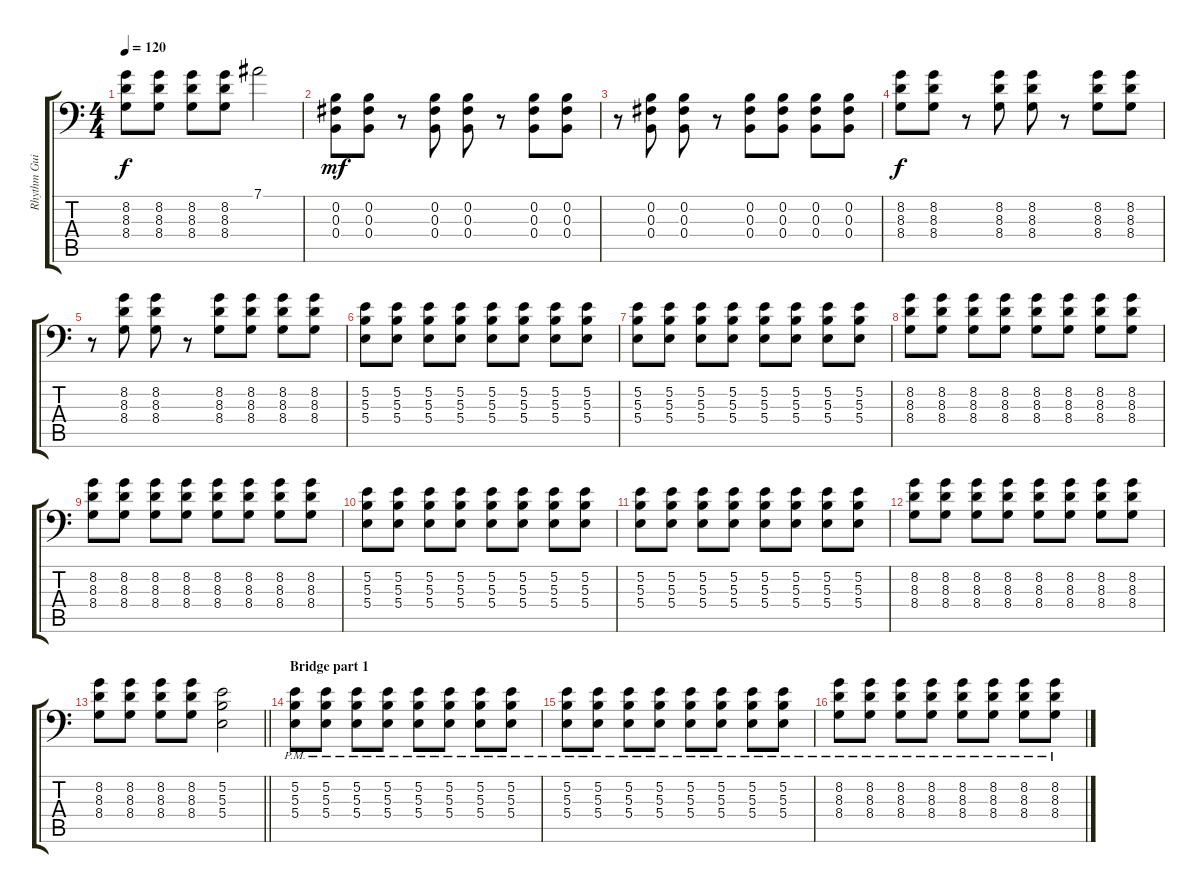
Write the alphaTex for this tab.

\track ("Rhythm Guitar" "Rhythm Gui") {instrument distortionguitar}
\staff {score tabs}
\tuning (Eb3 B2 Gb2 B1 Gb1 B0) {hide}
\ts (4 4)
\tempo 120
\clef f4
\ks c
(8.2 8.3 8.4).8{dy f} (8.2 8.3 8.4).8 (8.2 8.3 8.4).8 (8.2 8.3 8.4).8 7.1.2 |
(0.2 0.3 0.4).8{dy mf} (0.2 0.3 0.4).8 r.8 (0.2 0.3 0.4).8 (0.2 0.3 0.4).8 r.8 (0.2 0.3 0.4).8 (0.2 0.3 0.4).8 |
r.8 (0.2 0.3 0.4).8 (0.2 0.3 0.4).8 r.8 (0.2 0.3 0.4).8 (0.2 0.3 0.4).8 (0.2 0.3 0.4).8 (0.2 0.3 0.4).8 |
(8.2 8.3 8.4).8{dy f} (8.2 8.3 8.4).8 r.8 (8.2 8.3 8.4).8 (8.2 8.3 8.4).8 r.8 (8.2 8.3 8.4).8 (8.2 8.3 8.4).8 |
r.8 (8.2 8.3 8.4).8 (8.2 8.3 8.4).8 r.8 (8.2 8.3 8.4).8 (8.2 8.3 8.4).8 (8.2 8.3 8.4).8 (8.2 8.3 8.4).8 |
(5.2 5.3 5.4).8 (5.2 5.3 5.4).8 (5.2 5.3 5.4).8 (5.2 5.3 5.4).8 (5.2 5.3 5.4).8 (5.2 5.3 5.4).8 (5.2 5.3 5.4).8 (5.2 5.3 5.4).8 |
(5.2 5.3 5.4).8 (5.2 5.3 5.4).8 (5.2 5.3 5.4).8 (5.2 5.3 5.4).8 (5.2 5.3 5.4).8 (5.2 5.3 5.4).8 (5.2 5.3 5.4).8 (5.2 5.3 5.4).8 |
(8.2 8.3 8.4).8 (8.2 8.3 8.4).8 (8.2 8.3 8.4).8 (8.2 8.3 8.4).8 (8.2 8.3 8.4).8 (8.2 8.3 8.4).8 (8.2 8.3 8.4).8 (8.2 8.3 8.4).8 |
(8.2 8.3 8.4).8 (8.2 8.3 8.4).8 (8.2 8.3 8.4).8 (8.2 8.3 8.4).8 (8.2 8.3 8.4).8 (8.2 8.3 8.4).8 (8.2 8.3 8.4).8 (8.2 8.3 8.4).8 |
(5.2 5.3 5.4).8 (5.2 5.3 5.4).8 (5.2 5.3 5.4).8 (5.2 5.3 5.4).8 (5.2 5.3 5.4).8 (5.2 5.3 5.4).8 (5.2 5.3 5.4).8 (5.2 5.3 5.4).8 |
(5.2 5.3 5.4).8 (5.2 5.3 5.4).8 (5.2 5.3 5.4).8 (5.2 5.3 5.4).8 (5.2 5.3 5.4).8 (5.2 5.3 5.4).8 (5.2 5.3 5.4).8 (5.2 5.3 5.4).8 |
(8.2 8.3 8.4).8 (8.2 8.3 8.4).8 (8.2 8.3 8.4).8 (8.2 8.3 8.4).8 (8.2 8.3 8.4).8 (8.2 8.3 8.4).8 (8.2 8.3 8.4).8 (8.2 8.3 8.4).8 |
\barLineRight lightlight
(8.2 8.3 8.4).8 (8.2 8.3 8.4).8 (8.2 8.3 8.4).8 (8.2 8.3 8.4).8 (5.2 5.3 5.4).2 |
\section ("" "Bridge part 1")
(5.2{pm} 5.3{pm} 5.4{pm}).8 (5.2{pm} 5.3{pm} 5.4{pm}).8 (5.2{pm} 5.3{pm} 5.4{pm}).8 (5.2{pm} 5.3{pm} 5.4{pm}).8 (5.2{pm} 5.3{pm} 5.4{pm}).8 (5.2{pm} 5.3{pm} 5.4{pm}).8 (5.2{pm} 5.3{pm} 5.4{pm}).8 (5.2{pm} 5.3{pm} 5.4{pm}).8 |
(5.2{pm} 5.3{pm} 5.4{pm}).8 (5.2{pm} 5.3{pm} 5.4{pm}).8 (5.2{pm} 5.3{pm} 5.4{pm}).8 (5.2{pm} 5.3{pm} 5.4{pm}).8 (5.2{pm} 5.3{pm} 5.4{pm}).8 (5.2{pm} 5.3{pm} 5.4{pm}).8 (5.2{pm} 5.3{pm} 5.4{pm}).8 (5.2{pm} 5.3{pm} 5.4{pm}).8 |
(8.2{pm} 8.3{pm} 8.4{pm}).8 (8.2{pm} 8.3{pm} 8.4{pm}).8 (8.2{pm} 8.3{pm} 8.4{pm}).8 (8.2{pm} 8.3{pm} 8.4{pm}).8 (8.2{pm} 8.3{pm} 8.4{pm}).8 (8.2{pm} 8.3{pm} 8.4{pm}).8 (8.2{pm} 8.3{pm} 8.4{pm}).8 (8.2{pm} 8.3{pm} 8.4{pm}).8
